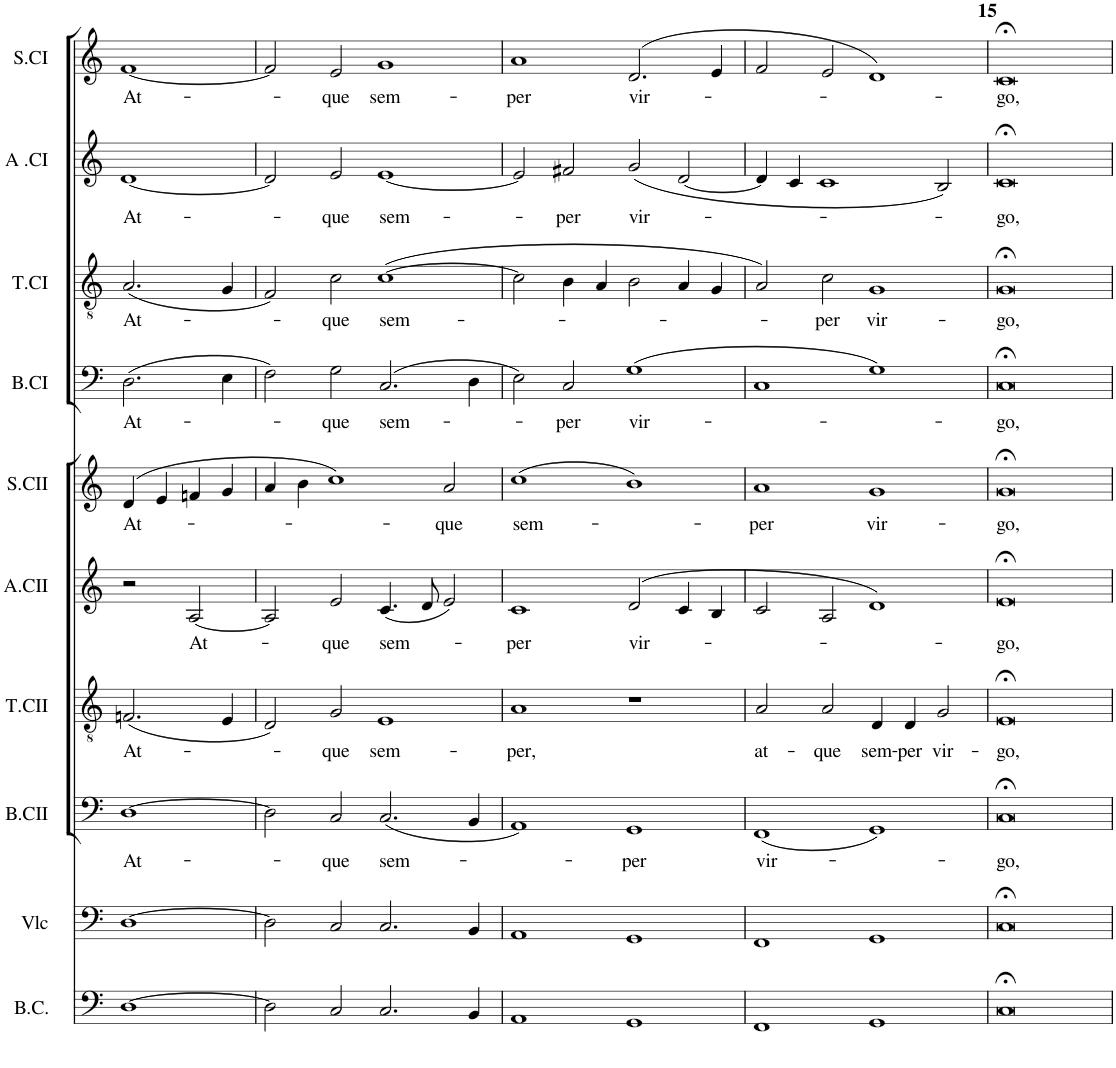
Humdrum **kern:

**kern	**kern	**kern	**text	**kern	**text	**kern	**text	**kern	**text	**kern	**text	**kern	**text	**kern	**text	**kern	**text
*part10	*part9	*part8	*part8	*part7	*part7	*part6	*part6	*part5	*part5	*part4	*part4	*part3	*part3	*part2	*part2	*part1	*part1
*staff10	*staff9	*staff8	*staff8	*staff7	*staff7	*staff6	*staff6	*staff5	*staff5	*staff4	*staff4	*staff3	*staff3	*staff2	*staff2	*staff1	*staff1
*I"Basse Continue	*I"Violoncelle	*I"Basse CII	*	*I"Ténor CII	*	*I"Alto CII	*	*I"Soprano CII	*	*I"Basse CI	*	*I"Tenor CI	*	*I"Alto CI	*	*I"Soprano CI	*
*I'B.C.	*I'Vlc	*I'B.CII	*	*I'T.CII	*	*I'A.CII	*	*I'S.CII	*	*I'B.CI	*	*I'T.CI	*	*I'A .CI	*	*I'S.CI	*
!!LO:PB:g=z
*clefF4	*clefF4	*clefF4	*	*clefGv2	*	*clefG2	*	*clefG2	*	*clefF4	*	*clefGv2	*	*clefG2	*	*clefG2	*
*k[]	*k[]	*k[]	*	*k[]	*	*k[]	*	*k[]	*	*k[]	*	*k[]	*	*k[]	*	*k[]	*
*M4/2	*M4/2	*M4/2	*	*M4/2	*	*M4/2	*	*M4/2	*	*M4/2	*	*M4/2	*	*M4/2	*	*M4/2	*
=11	=11	=11	=11	=11	=11	=11	=11	=11	=11	=11	=11	=11	=11	=11	=11	=11	=11
!	!	!	!LO:LY:b	!	!LO:LY:b	!	!	!	!LO:LY:b	!	!LO:LY:b	!	!LO:LY:b	!	!LO:LY:b	!	!LO:LY:b
[1D	[1D	[1D	At-	(2.Fn/	At-	2r	.	(4d/	At-	(2.D\	At-	(2.A/	At-	[1d	At-	[1f	At-
.	.	.	.	.	.	.	.	4e/	.	.	.	.	.	.	.	.	.
!	!	!	!	!	!	!	!LO:LY:b	!	!	!	!	!	!	!	!	!	!
.	.	.	.	.	.	[2A/	At-	4fn/	.	.	.	.	.	.	.	.	.
.	.	.	.	4E/	.	.	.	4g/	.	4E\	.	4G/	.	.	.	.	.
=12	=12	=12	=12	=12	=12	=12	=12	=12	=12	=12	=12	=12	=12	=12	=12	=12	=12
2D\]	2D\]	2D\]	.	2D/)	.	2A/]	.	4a/	.	2F\)	.	2F/)	.	2d/]	.	2f/]	.
.	.	.	.	.	.	.	.	4b\	.	.	.	.	.	.	.	.	.
!	!	!	!LO:LY:b	!	!LO:LY:b	!	!LO:LY:b	!	!	!	!LO:LY:b	!	!LO:LY:b	!	!LO:LY:b	!	!LO:LY:b
2C/	2C/	2C/	-que	2G/	-que	2e/	-que	1cc)	.	2G\	-que	2c\	-que	2e/	-que	2e/	-que
!	!	!	!LO:LY:b	!	!LO:LY:b	!	!LO:LY:b	!	!	!	!LO:LY:b	!	!LO:LY:b	!	!LO:LY:b	!	!LO:LY:b
2.C/	2.C/	(2.C/	sem-	1E	sem-	(4.c/	sem-	.	.	(2.C/	sem-	([1c	sem-	[1e	sem-	1g	sem-
.	.	.	.	.	.	8d/	.	.	.	.	.	.	.	.	.	.	.
!	!	!	!	!	!	!	!	!	!LO:LY:b	!	!	!	!	!	!	!	!
.	.	.	.	.	.	2e/)	.	2a/	-que	.	.	.	.	.	.	.	.
4BB/	4BB/	4BB/	.	.	.	.	.	.	.	4D\	.	.	.	.	.	.	.
=13	=13	=13	=13	=13	=13	=13	=13	=13	=13	=13	=13	=13	=13	=13	=13	=13	=13
!	!	!	!	!	!LO:LY:b	!	!LO:LY:b	!	!LO:LY:b	!	!	!	!	!	!	!	!LO:LY:b
1AA	1AA	1AA)	.	1A	-per,	1c	-per	(1cc	sem-	2E\)	.	2c\]	.	2e/]	.	1a	-per
!	!	!	!	!	!	!	!	!	!	!	!LO:LY:b	!	!	!	!LO:LY:b	!	!
.	.	.	.	.	.	.	.	.	.	2C/	-per	4B\	.	2f#X/	-per	.	.
.	.	.	.	.	.	.	.	.	.	.	.	4A/	.	.	.	.	.
!	!	!	!LO:LY:b	!	!	!	!LO:LY:b	!	!	!	!LO:LY:b	!	!	!	!LO:LY:b	!	!LO:LY:b
1GG	1GG	1GG	-per	1r	.	(>2d/	vir-	1b)	.	(1G	vir-	2B\	.	(2g/	vir-	(>2.d/	vir-
.	.	.	.	.	.	4c/	.	.	.	.	.	4A/	.	[2d/	.	.	.
.	.	.	.	.	.	4B/	.	.	.	.	.	4G/	.	.	.	4e/	.
=14	=14	=14	=14	=14	=14	=14	=14	=14	=14	=14	=14	=14	=14	=14	=14	=14	=14
!	!	!	!LO:LY:b	!	!LO:LY:b	!	!	!	!LO:LY:b	!	!	!	!	!	!	!	!
1FF	1FF	(1FF	vir-	2A/	at-	2c/	.	1a	-per	1C	.	2A/)	.	4d/]	.	2f/	.
.	.	.	.	.	.	.	.	.	.	.	.	.	.	4c/	.	.	.
!	!	!	!	!	!LO:LY:b	!	!	!	!	!	!	!	!LO:LY:b	!	!	!	!
.	.	.	.	2A/	-que	2A/	.	.	.	.	.	2c\	-per	1c	.	2e/	.
!	!	!	!	!	!LO:LY:b	!	!	!	!LO:LY:b	!	!	!	!LO:LY:b	!	!	!	!
1GG	1GG	1GG)	.	4D/	sem-	1d)	.	1g	vir-	1G)	.	1G	vir-	.	.	1d)	.
!	!	!	!	!	!LO:LY:b	!	!	!	!	!	!	!	!	!	!	!	!
.	.	.	.	4D/	-per	.	.	.	.	.	.	.	.	.	.	.	.
!	!	!	!	!	!LO:LY:b	!	!	!	!	!	!	!	!	!	!	!	!
.	.	.	.	2G/	vir-	.	.	.	.	.	.	.	.	2B/)	.	.	.
=15	=15	=15	=15	=15	=15	=15	=15	=15	=15	=15	=15	=15	=15	=15	=15	=15	=15
!	!	!	!LO:LY:b	!	!LO:LY:b	!	!LO:LY:b	!	!LO:LY:b	!	!LO:LY:b	!	!LO:LY:b	!	!LO:LY:b	!	!LO:LY:b
0C;<	0C;<	0C;<	-go,	0E;<	-go,	0e;<	-go,	0g;<	-go,	0C;<	-go,	0G;<	-go,	0c;<	-go,	0c;<	-go,
=	=	=	=	=	=	=	=	=	=	=	=	=	=	=	=	=	=
*-	*-	*-	*-	*-	*-	*-	*-	*-	*-	*-	*-	*-	*-	*-	*-	*-	*-
